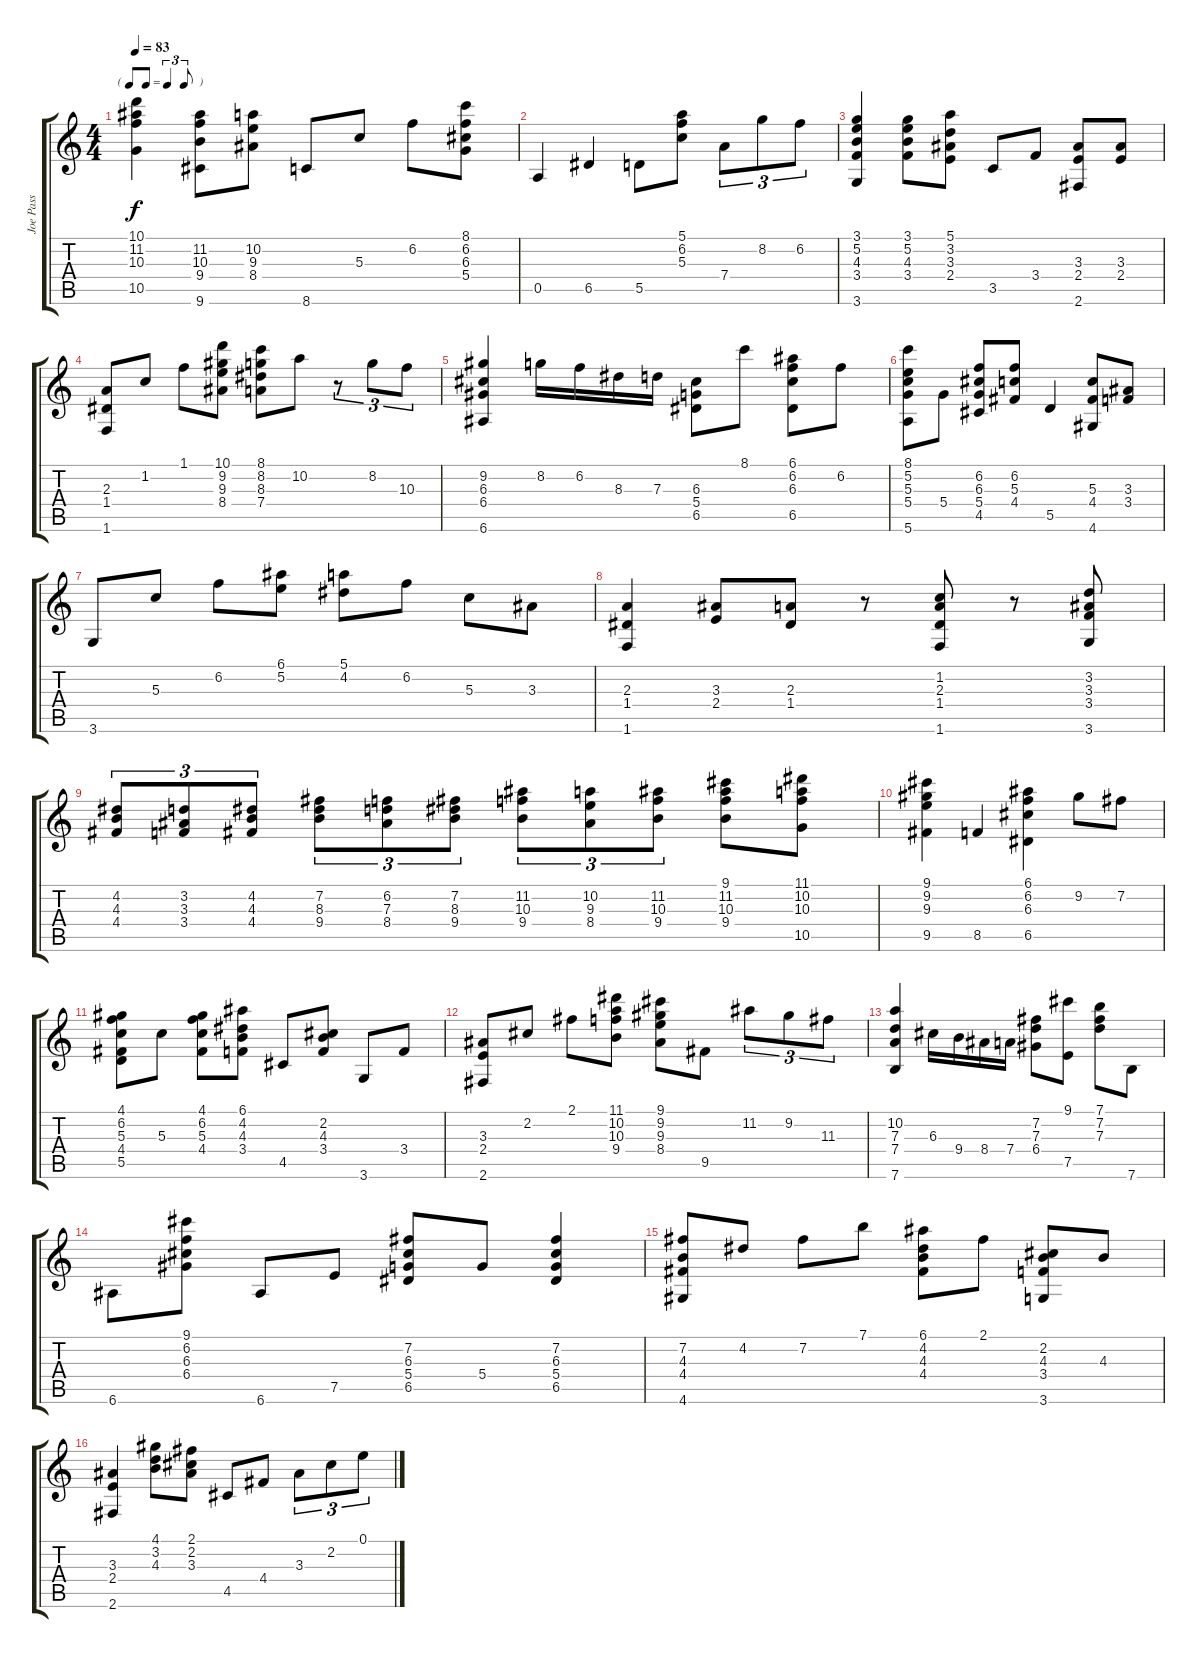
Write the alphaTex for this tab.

\track ("Joe Pass" "Joe Pass") {instrument electricguitarjazz}
\staff {score tabs}
\tuning (E4 B3 G3 D3 A2 E2) {hide}
\ts (4 4)
\tf triplet8th
\tempo 83
\clef g2
\ks c
(10.1 11.2 10.3 10.5).4{dy f} (11.2 10.3 9.4 9.6).8 (10.2 9.3 8.4).8 8.6.8 5.3.8 6.2.8 (8.1 6.2 6.3 5.4).8 |
0.5.4 6.5.4 5.5.8 (5.1 6.2 5.3).8 7.4.8{tu (3 2)} 8.2.8{tu (3 2)} 6.2.8{tu (3 2)} |
(3.1 5.2 4.3 3.4 3.6).4 (3.1 5.2 4.3 3.4).8 (5.1 3.2 3.3 2.4).8 3.5.8 3.4.8 (3.3 2.4 2.6).8 (3.3 2.4).8 |
(2.3 1.4 1.6).8 1.2.8 1.1.8 (10.1 9.2 9.3 8.4).8 (8.1 8.2 8.3 7.4).8 10.2.8 r.8{tu (3 2)} 8.2.8{tu (3 2)} 10.3.8{tu (3 2)} |
(9.2 6.3 6.4 6.6).4 8.2.16 6.2.16 8.3.16 7.3.16 (6.3 5.4 6.5).8 8.1.8 (6.1 6.2 6.3 6.5).8 6.2.8 |
(8.1 5.2 5.3 5.4 5.6).8 5.4.8 (6.2 6.3 5.4 4.5).8 (6.2 5.3 4.4).8 5.5.4 (5.3 4.4 4.6).8 (3.3 3.4).8 |
3.6.8 5.3.8 6.2.8 (6.1 5.2).8 (5.1 4.2).8 6.2.8 5.3.8 3.3.8 |
(2.3 1.4 1.6).4 (3.3 2.4).8 (2.3 1.4).8 r.8 (1.2 2.3 1.4 1.6).8 r.8 (3.2 3.3 3.4 3.6).8 |
(4.2 4.3 4.4).8{tu (3 2)} (3.2 3.3 3.4).8{tu (3 2)} (4.2 4.3 4.4).8{tu (3 2)} (7.2 8.3 9.4).8{tu (3 2)} (6.2 7.3 8.4).8{tu (3 2)} (7.2 8.3 9.4).8{tu (3 2)} (11.2 10.3 9.4).8{tu (3 2)} (10.2 9.3 8.4).8{tu (3 2)} (11.2 10.3 9.4).8{tu (3 2)} (9.1 11.2 10.3 9.4).8 (11.1 10.2 10.3 10.5).8 |
(9.1 9.2 9.3 9.5).4 8.5.4 (6.1 6.2 6.3 6.5).4 9.2.8 7.2.8 |
(4.1 6.2 5.3 4.4 5.5).8 5.3.8 (4.1 6.2 5.3 4.4).8 (6.1 4.2 4.3 3.4).8 4.5.8 (2.2 4.3 3.4).8 3.6.8 3.4.8 |
(3.3 2.4 2.6).8 2.2.8 2.1.8 (11.1 10.2 10.3 9.4).8 (9.1 9.2 9.3 8.4).8 9.5.8 11.2.8{tu (3 2)} 9.2.8{tu (3 2)} 11.3.8{tu (3 2)} |
(10.2 7.3 7.4 7.6).4 6.3.16 9.4.16 8.4.16 7.4.16 (7.2 7.3 6.4).8 (9.1 7.5).8 (7.1 7.2 7.3).8 7.6.8 |
6.6.8 (9.1 6.2 6.3 6.4).8 6.6.8 7.5.8 (7.2 6.3 5.4 6.5).8 5.4.8 (7.2 6.3 5.4 6.5).4 |
(7.2 4.3 4.4 4.6).8 4.2.8 7.2.8 7.1.8 (6.1 4.2 4.3 4.4).8 2.1.8 (2.2 4.3 3.4 3.6).8 4.3.8 |
(3.3 2.4 2.6).4 (4.1 3.2 4.3).8 (2.1 2.2 3.3).8 4.5.8 4.4.8 3.3.8{tu (3 2)} 2.2.8{tu (3 2)} 0.1.8{tu (3 2)}
